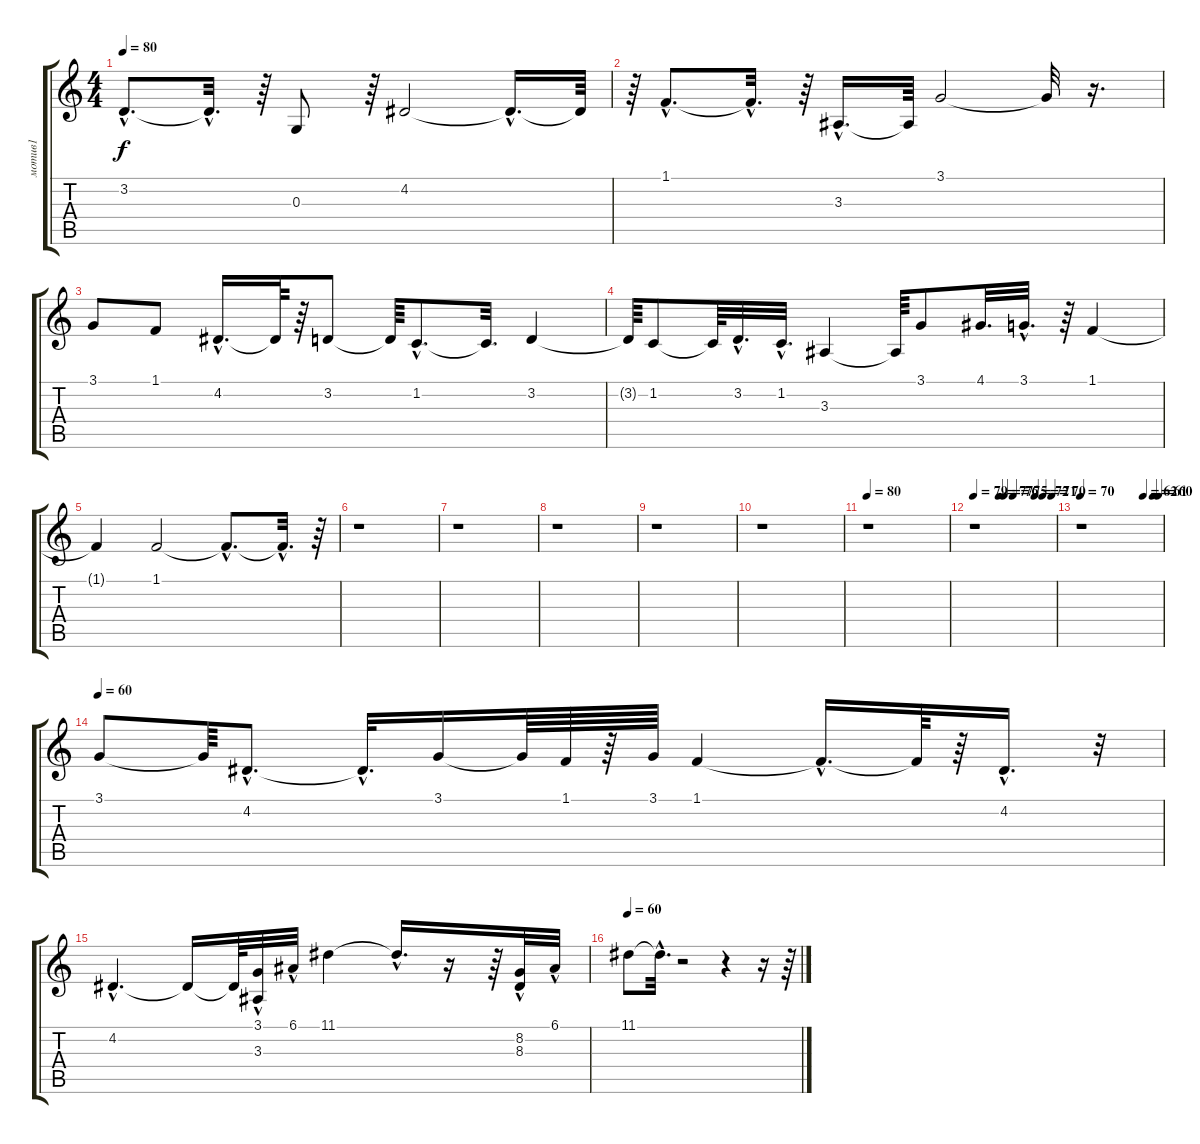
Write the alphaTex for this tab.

\track ("мотив1" "мотив1") {instrument harpsichord}
\staff {score tabs}
\tuning (E4 B3 G3 D3 A2 E2) {hide}
\ts (4 4)
\tempo 80
\clef g2
\ks c
3.2{hac}.8{d dy f} 3.2{hac t}.32{d} r.64 0.3.8 r.64 4.2.2 4.2{hac t}.16{d} 4.2{t}.64 |
r.64 1.1{hac}.8{d} 1.1{hac t}.32{d} r.64 3.3{hac}.16{d} 3.3{t}.64 3.1.2 3.1{t}.32 r.16{d} |
3.1.8 1.1.8 4.2{hac}.16{d} 4.2{t}.64 r.64 3.2.8 3.2{t}.64 1.2{hac}.8{d} 1.2{t}.32{d} 3.2.4 |
3.2{t}.64 1.2.8 1.2{t}.64 3.2{hac}.32{d} 1.2{hac}.32{d} 3.3.4 3.3{t}.64 3.1.8 4.1.32{d} 3.1{hac}.32{d} r.64 1.1.4 |
1.1{t}.4 1.1.2 1.1{hac t}.8{d} 1.1{hac t}.32{d} r.64 |
r.1 |
r.1 |
r.1 |
r.1 |
r.1 |
\tempo 80
r.1 |
\tempo 79
\tempo (77 0.3125)
\tempo (76 0.375)
\tempo (75 0.484375)
\tempo (72 0.75)
\tempo (71 0.84375)
\tempo (70 0.953125)
r.1 |
\tempo 70
\tempo (62 0.765625)
\tempo (61 0.890625)
\tempo (60 0.953125)
r.1 |
\tempo 60
3.1.8 3.1{t}.64 4.2{hac}.8{d} 4.2{hac t}.32{d} 3.1.16 3.1{t}.64 1.1.64 r.64 3.1.64 1.1.4 1.1{hac t}.16{d} 1.1{t}.64 r.64 4.2{hac}.16{d} r.32 |
4.2{hac}.4{d} 4.2{t}.16 4.2{t}.64 (3.1{hac} 3.3).32 6.1{hac}.32 11.1.4 11.1{hac t}.16{d} r.16 r.64 (8.2{hac} 8.3).32 6.1{hac}.32 |
\tempo 60
11.1.8 11.1{hac t}.32{d} r.2 r.4 r.16 r.64
